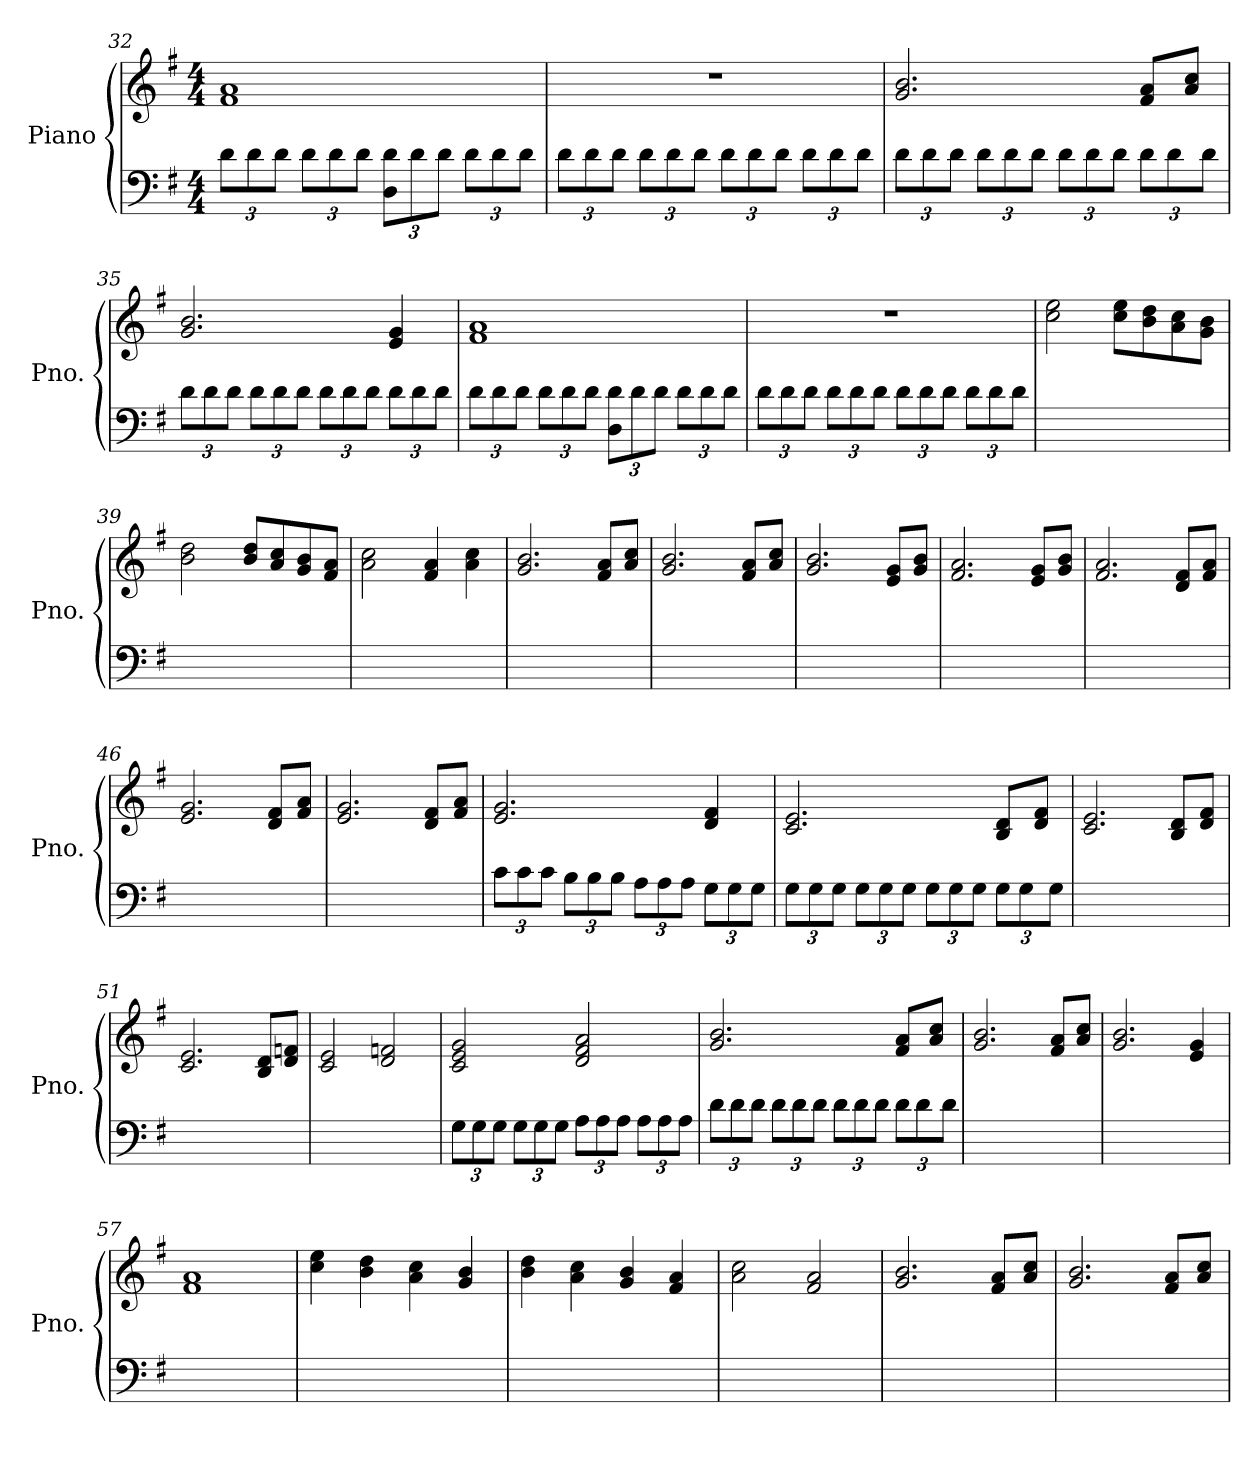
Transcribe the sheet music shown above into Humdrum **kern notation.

**kern	**kern
*part1	*part1
*staff2	*staff1
*I"Piano	*
*I'Pno.	*
*clefF4	*clefG2
*k[f#]	*k[f#]
*M4/4	*M4/4
*Xbrackettup	*
=32	=32
12d\L	1f# 1a
12d\	.
12d\J	.
12d\L	.
12d\	.
12d\J	.
12D\ 12d\L	.
12d\	.
12d\J	.
12d\L	.
12d\	.
12d\J	.
=33	=33
12d\L	1r
12d\	.
12d\J	.
12d\L	.
12d\	.
12d\J	.
12d\L	.
12d\	.
12d\J	.
12d\L	.
12d\	.
12d\J	.
!!LO:LB:g=z
=34	=34
12d\L	2.g/ 2.b/
12d\	.
12d\J	.
12d\L	.
12d\	.
12d\J	.
12d\L	.
12d\	.
12d\J	.
12d\L	8f#/ 8a/L
12d\	.
.	8a/ 8cc/J
12d\J	.
=35	=35
12d\L	2.g/ 2.b/
12d\	.
12d\J	.
12d\L	.
12d\	.
12d\J	.
12d\L	.
12d\	.
12d\J	.
12d\L	4e/ 4g/
12d\	.
12d\J	.
!!LO:LB:g=z
=36	=36
12d\L	1f# 1a
12d\	.
12d\J	.
12d\L	.
12d\	.
12d\J	.
12D\ 12d\L	.
12d\	.
12d\J	.
12d\L	.
12d\	.
12d\J	.
=37	=37
12d\L	1r
12d\	.
12d\J	.
12d\L	.
12d\	.
12d\J	.
12d\L	.
12d\	.
12d\J	.
12d\L	.
12d\	.
12d\J	.
=38	=38
1ryy	2cc\ 2ee\
.	8cc\ 8ee\L
.	8b\ 8dd\
.	8a\ 8cc\
.	8g\ 8b\J
=39	=39
1ryy	2b\ 2dd\
.	8b/ 8dd/L
.	8a/ 8cc/
.	8g/ 8b/
.	8f#/ 8a/J
!!LO:LB:g=z
=40	=40
1ryy	2a\ 2cc\
.	4f#/ 4a/
.	4a\ 4cc\
=41	=41
1ryy	2.g/ 2.b/
.	8f#/ 8a/L
.	8a/ 8cc/J
=42	=42
1ryy	2.g/ 2.b/
.	8f#/ 8a/L
.	8a/ 8cc/J
=43	=43
1ryy	2.g/ 2.b/
.	8e/ 8g/L
.	8g/ 8b/J
=44	=44
1ryy	2.f#/ 2.a/
.	8e/ 8g/L
.	8g/ 8b/J
=45	=45
1ryy	2.f#/ 2.a/
.	8d/ 8f#/L
.	8f#/ 8a/J
=46	=46
1ryy	2.e/ 2.g/
.	8d/ 8f#/L
.	8f#/ 8a/J
=47	=47
1ryy	2.e/ 2.g/
.	8d/ 8f#/L
.	8f#/ 8a/J
!!LO:LB:g=z
=48	=48
12c\L	2.e/ 2.g/
12c\	.
12c\J	.
12B\L	.
12B\	.
12B\J	.
12A\L	.
12A\	.
12A\J	.
12G\L	4d/ 4f#/
12G\	.
12G\J	.
=49	=49
12G\L	2.c/ 2.e/
12G\	.
12G\J	.
12G\L	.
12G\	.
12G\J	.
12G\L	.
12G\	.
12G\J	.
12G\L	8B/ 8d/L
12G\	.
.	8d/ 8f#/J
12G\J	.
=50	=50
1ryy	2.c/ 2.e/
.	8B/ 8d/L
.	8d/ 8f#/J
=51	=51
1ryy	2.c/ 2.e/
.	8B/ 8d/L
.	8d/ 8fn/J
=52	=52
1ryy	2c/ 2e/
.	2d/ 2fn/
!!LO:PB:g=z
=53	=53
12G\L	2c/ 2e/ 2g/
12G\	.
12G\J	.
12G\L	.
12G\	.
12G\J	.
12A\L	2d/ 2f#/ 2a/
12A\	.
12A\J	.
12A\L	.
12A\	.
12A\J	.
=54	=54
12d\L	2.g/ 2.b/
12d\	.
12d\J	.
12d\L	.
12d\	.
12d\J	.
12d\L	.
12d\	.
12d\J	.
12d\L	8f#/ 8a/L
12d\	.
.	8a/ 8cc/J
12d\J	.
=55	=55
1ryy	2.g/ 2.b/
.	8f#/ 8a/L
.	8a/ 8cc/J
=56	=56
1ryy	2.g/ 2.b/
.	4e/ 4g/
=57	=57
1ryy	1f# 1a
=58	=58
1ryy	4cc\ 4ee\
.	4b\ 4dd\
.	4a\ 4cc\
.	4g/ 4b/
!!LO:LB:g=z
=59	=59
1ryy	4b\ 4dd\
.	4a\ 4cc\
.	4g/ 4b/
.	4f#/ 4a/
=60	=60
1ryy	2a\ 2cc\
.	2f#/ 2a/
=61	=61
1ryy	2.g/ 2.b/
.	8f#/ 8a/L
.	8a/ 8cc/J
=62	=62
1ryy	2.g/ 2.b/
.	8f#/ 8a/L
.	8a/ 8cc/J
=	=
*-	*-
